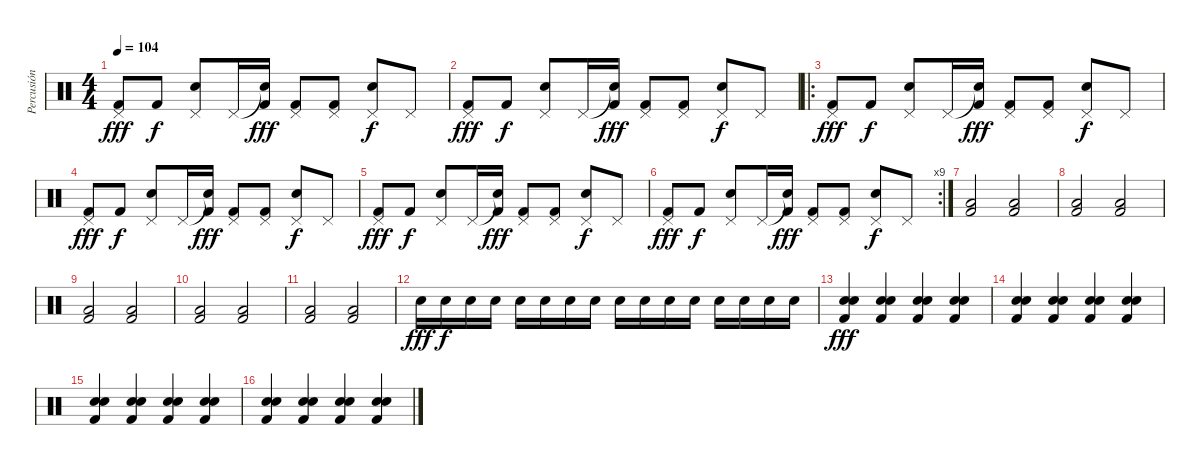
\track ("Percusión" "Percusión") {instrument percussion}
\staff {score}
\articulation defaults
\ts (4 4)
\tempo 104
\clef neutral
\ks c
("Pedal Hi-Hat (hit)" "Kick (hit) 2").8{dy fff} "Kick (hit) 2".8{dy f} ("Pedal Hi-Hat (hit)" "Snare (hit) 2").8 "Pedal Hi-Hat (hit)".16 ("Snare (hit)"{t} "Kick (hit) 2").16{dy fff} ("Pedal Hi-Hat (hit)" "Kick (hit) 2").8 ("Pedal Hi-Hat (hit)" "Kick (hit) 2").8 ("Pedal Hi-Hat (hit)" "Snare (hit) 2").8{dy f} "Pedal Hi-Hat (hit)".8 |
("Pedal Hi-Hat (hit)" "Kick (hit) 2").8{dy fff} "Kick (hit) 2".8{dy f} ("Pedal Hi-Hat (hit)" "Snare (hit) 2").8 "Pedal Hi-Hat (hit)".16 ("Snare (hit)"{t} "Kick (hit) 2").16{dy fff} ("Pedal Hi-Hat (hit)" "Kick (hit) 2").8 ("Pedal Hi-Hat (hit)" "Kick (hit) 2").8 ("Pedal Hi-Hat (hit)" "Snare (hit) 2").8{dy f} "Pedal Hi-Hat (hit)".8 |
\ro
("Pedal Hi-Hat (hit)" "Kick (hit) 2").8{dy fff} "Kick (hit) 2".8{dy f} ("Pedal Hi-Hat (hit)" "Snare (hit) 2").8 "Pedal Hi-Hat (hit)".16 ("Snare (hit)"{t} "Kick (hit) 2").16{dy fff} ("Pedal Hi-Hat (hit)" "Kick (hit) 2").8 ("Pedal Hi-Hat (hit)" "Kick (hit) 2").8 ("Pedal Hi-Hat (hit)" "Snare (hit) 2").8{dy f} "Pedal Hi-Hat (hit)".8 |
("Pedal Hi-Hat (hit)" "Kick (hit) 2").8{dy fff} "Kick (hit) 2".8{dy f} ("Pedal Hi-Hat (hit)" "Snare (hit) 2").8 "Pedal Hi-Hat (hit)".16 ("Snare (hit)"{t} "Kick (hit) 2").16{dy fff} ("Pedal Hi-Hat (hit)" "Kick (hit) 2").8 ("Pedal Hi-Hat (hit)" "Kick (hit) 2").8 ("Pedal Hi-Hat (hit)" "Snare (hit) 2").8{dy f} "Pedal Hi-Hat (hit)".8 |
("Pedal Hi-Hat (hit)" "Kick (hit) 2").8{dy fff} "Kick (hit) 2".8{dy f} ("Pedal Hi-Hat (hit)" "Snare (hit) 2").8 "Pedal Hi-Hat (hit)".16 ("Snare (hit)"{t} "Kick (hit) 2").16{dy fff} ("Pedal Hi-Hat (hit)" "Kick (hit) 2").8 ("Pedal Hi-Hat (hit)" "Kick (hit) 2").8 ("Pedal Hi-Hat (hit)" "Snare (hit) 2").8{dy f} "Pedal Hi-Hat (hit)".8 |
\rc 9
("Pedal Hi-Hat (hit)" "Kick (hit) 2").8{dy fff} "Kick (hit) 2".8{dy f} ("Pedal Hi-Hat (hit)" "Snare (hit) 2").8 "Pedal Hi-Hat (hit)".16 ("Snare (hit)"{t} "Kick (hit) 2").16{dy fff} ("Pedal Hi-Hat (hit)" "Kick (hit) 2").8 ("Pedal Hi-Hat (hit)" "Kick (hit) 2").8 ("Pedal Hi-Hat (hit)" "Snare (hit) 2").8{dy f} "Pedal Hi-Hat (hit)".8 |
("Low Tom (hit)" "Kick (hit) 2").2 ("Low Tom (hit)" "Kick (hit) 2").2 |
("Low Tom (hit)" "Kick (hit) 2").2 ("Low Tom (hit)" "Kick (hit) 2").2 |
("Low Tom (hit)" "Kick (hit) 2").2 ("Low Tom (hit)" "Kick (hit) 2").2 |
("Low Tom (hit)" "Kick (hit) 2").2 ("Low Tom (hit)" "Kick (hit) 2").2 |
("Low Tom (hit)" "Kick (hit) 2").2 ("Low Tom (hit)" "Kick (hit) 2").2 |
"Snare (hit) 2".16{dy fff} "Snare (hit) 2".16{dy f} "Snare (hit) 2".16 "Snare (hit) 2".16 "Snare (hit) 2".16 "Snare (hit) 2".16 "Snare (hit) 2".16 "Snare (hit) 2".16 "Snare (hit) 2".16 "Snare (hit) 2".16 "Snare (hit) 2".16 "Snare (hit) 2".16 "Snare (hit) 2".16 "Snare (hit) 2".16 "Snare (hit) 2".16 "Snare (hit) 2".16 |
("Snare (hit) 2" "Electric Snare (hit)" "Kick (hit) 2").4{dy fff} ("Snare (hit) 2" "Electric Snare (hit)" "Kick (hit) 2").4 ("Snare (hit) 2" "Electric Snare (hit)" "Kick (hit) 2").4 ("Snare (hit) 2" "Electric Snare (hit)" "Kick (hit) 2").4 |
("Snare (hit) 2" "Electric Snare (hit)" "Kick (hit) 2").4 ("Snare (hit) 2" "Electric Snare (hit)" "Kick (hit) 2").4 ("Snare (hit) 2" "Electric Snare (hit)" "Kick (hit) 2").4 ("Snare (hit) 2" "Electric Snare (hit)" "Kick (hit) 2").4 |
("Snare (hit) 2" "Electric Snare (hit)" "Kick (hit) 2").4 ("Snare (hit) 2" "Electric Snare (hit)" "Kick (hit) 2").4 ("Snare (hit) 2" "Electric Snare (hit)" "Kick (hit) 2").4 ("Snare (hit) 2" "Electric Snare (hit)" "Kick (hit) 2").4 |
("Snare (hit) 2" "Electric Snare (hit)" "Kick (hit) 2").4 ("Snare (hit) 2" "Electric Snare (hit)" "Kick (hit) 2").4 ("Snare (hit) 2" "Electric Snare (hit)" "Kick (hit) 2").4 ("Snare (hit) 2" "Electric Snare (hit)" "Kick (hit) 2").4
